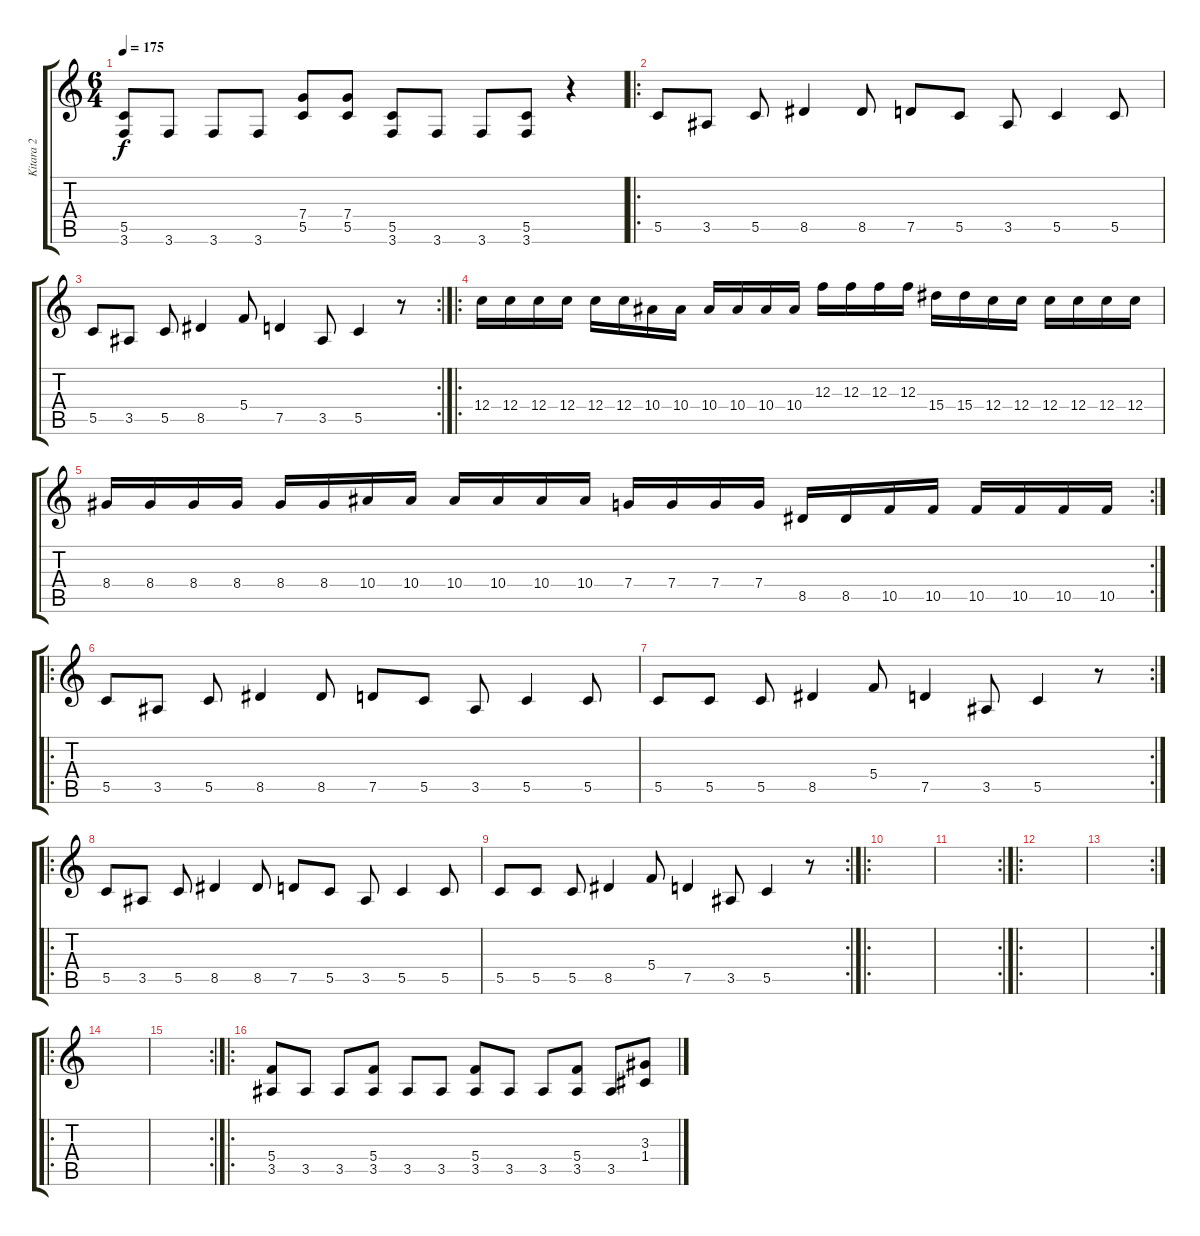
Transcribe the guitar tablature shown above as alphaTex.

\track ("Kitara 2" "Kitara 2") {instrument distortionguitar}
\staff {score tabs}
\tuning (D4 A3 F3 C3 G2 D2) {hide}
\ts (6 4)
\tempo 175
\clef g2
\ks c
(5.5 3.6).8{dy f} 3.6.8 3.6.8 3.6.8 (7.4 5.5).8 (7.4 5.5).8 (5.5 3.6).8 3.6.8 3.6.8 (5.5 3.6).8 r.4 |
\ro
5.5.8 3.5.8 5.5.8 8.5.4 8.5.8 7.5.8 5.5.8 3.5.8 5.5.4 5.5.8 |
\rc 2
5.5.8 3.5.8 5.5.8 8.5.4 5.4.8 7.5.4 3.5.8 5.5.4 r.8 |
\ro
12.4.16 12.4.16 12.4.16 12.4.16 12.4.16 12.4.16 10.4.16 10.4.16 10.4.16 10.4.16 10.4.16 10.4.16 12.3.16 12.3.16 12.3.16 12.3.16 15.4.16 15.4.16 12.4.16 12.4.16 12.4.16 12.4.16 12.4.16 12.4.16 |
\rc 2
8.4.16 8.4.16 8.4.16 8.4.16 8.4.16 8.4.16 10.4.16 10.4.16 10.4.16 10.4.16 10.4.16 10.4.16 7.4.16 7.4.16 7.4.16 7.4.16 8.5.16 8.5.16 10.5.16 10.5.16 10.5.16 10.5.16 10.5.16 10.5.16 |
\ro
5.5.8 3.5.8 5.5.8 8.5.4 8.5.8 7.5.8 5.5.8 3.5.8 5.5.4 5.5.8 |
\rc 2
5.5.8 5.5.8 5.5.8 8.5.4 5.4.8 7.5.4 3.5.8 5.5.4 r.8 |
\ro
5.5.8 3.5.8 5.5.8 8.5.4 8.5.8 7.5.8 5.5.8 3.5.8 5.5.4 5.5.8 |
\rc 2
5.5.8 5.5.8 5.5.8 8.5.4 5.4.8 7.5.4 3.5.8 5.5.4 r.8 |
\ro
|
\rc 2
|
\ro
|
\rc 2
|
\ro
|
\rc 2
|
\ro
(5.4 3.5).8 3.5.8 3.5.8 (5.4 3.5).8 3.5.8 3.5.8 (5.4 3.5).8 3.5.8 3.5.8 (5.4 3.5).8 3.5.8 (3.3 1.4).8
